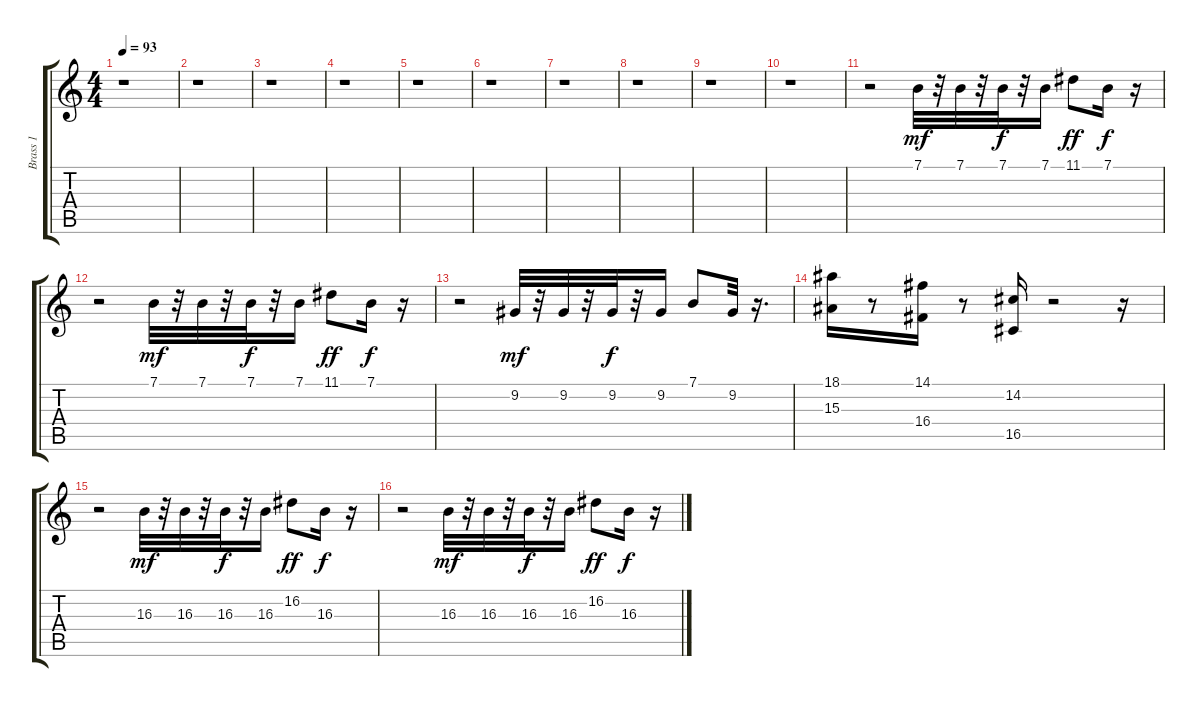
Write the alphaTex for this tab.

\track ("Brass 1" "Brass 1") {instrument brasssection}
\staff {score tabs}
\tuning (E4 B3 G3 D3 A2 E2) {hide}
\ts (4 4)
\tempo 93
\clef g2
\ks c
r.1{dy mf} |
r.1 |
r.1 |
r.1 |
r.1 |
r.1 |
r.1 |
r.1 |
r.1 |
r.1 |
r.2 7.1.32 r.32 7.1.32 r.32 7.1.32{dy f} r.32 7.1.16 11.1.8{dy ff} 7.1.16{dy f} r.16 |
r.2 7.1.32{dy mf} r.32 7.1.32 r.32 7.1.32{dy f} r.32 7.1.16 11.1.8{dy ff} 7.1.16{dy f} r.16 |
r.2 9.2.32{dy mf} r.32 9.2.32 r.32 9.2.32{dy f} r.32 9.2.16 7.1.8 9.2.32 r.16{d} |
(18.1 15.3).16 r.8 (14.1 16.4).16 r.8 (14.2 16.5).16 r.2 r.16 |
r.2 16.3.32{dy mf} r.32 16.3.32 r.32 16.3.32{dy f} r.32 16.3.16 16.2.8{dy ff} 16.3.16{dy f} r.16 |
r.2 16.3.32{dy mf} r.32 16.3.32 r.32 16.3.32{dy f} r.32 16.3.16 16.2.8{dy ff} 16.3.16{dy f} r.16
